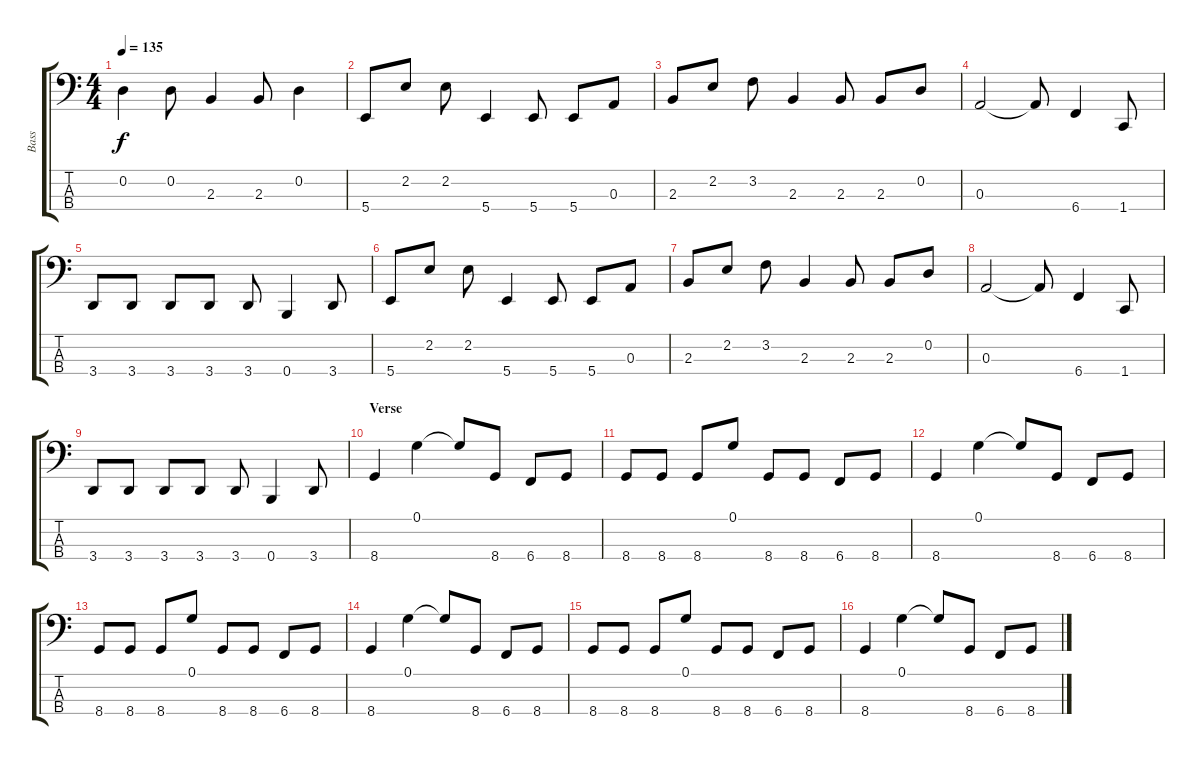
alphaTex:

\track ("Bass" "Bass") {instrument acousticbass}
\staff {score tabs}
\tuning (G2 D2 A1 B0) {hide}
\ts (4 4)
\tempo 135
\clef f4
\ks c
0.2.4{dy f} 0.2.8 2.3.4 2.3.8 0.2.4 |
5.4.8 2.2.8 2.2.8 5.4.4 5.4.8 5.4.8 0.3.8 |
2.3.8 2.2.8 3.2.8 2.3.4 2.3.8 2.3.8 0.2.8 |
0.3.2 0.3{t}.8 6.4.4 1.4.8 |
3.4.8 3.4.8 3.4.8 3.4.8 3.4.8 0.4.4 3.4.8 |
5.4.8 2.2.8 2.2.8 5.4.4 5.4.8 5.4.8 0.3.8 |
2.3.8 2.2.8 3.2.8 2.3.4 2.3.8 2.3.8 0.2.8 |
0.3.2 0.3{t}.8 6.4.4 1.4.8 |
3.4.8 3.4.8 3.4.8 3.4.8 3.4.8 0.4.4 3.4.8 |
\section ("" "Verse")
8.4.4 0.1.4 0.1{t}.8 8.4.8 6.4.8 8.4.8 |
8.4.8 8.4.8 8.4.8 0.1.8 8.4.8 8.4.8 6.4.8 8.4.8 |
8.4.4 0.1.4 0.1{t}.8 8.4.8 6.4.8 8.4.8 |
8.4.8 8.4.8 8.4.8 0.1.8 8.4.8 8.4.8 6.4.8 8.4.8 |
8.4.4 0.1.4 0.1{t}.8 8.4.8 6.4.8 8.4.8 |
8.4.8 8.4.8 8.4.8 0.1.8 8.4.8 8.4.8 6.4.8 8.4.8 |
8.4.4 0.1.4 0.1{t}.8 8.4.8 6.4.8 8.4.8
